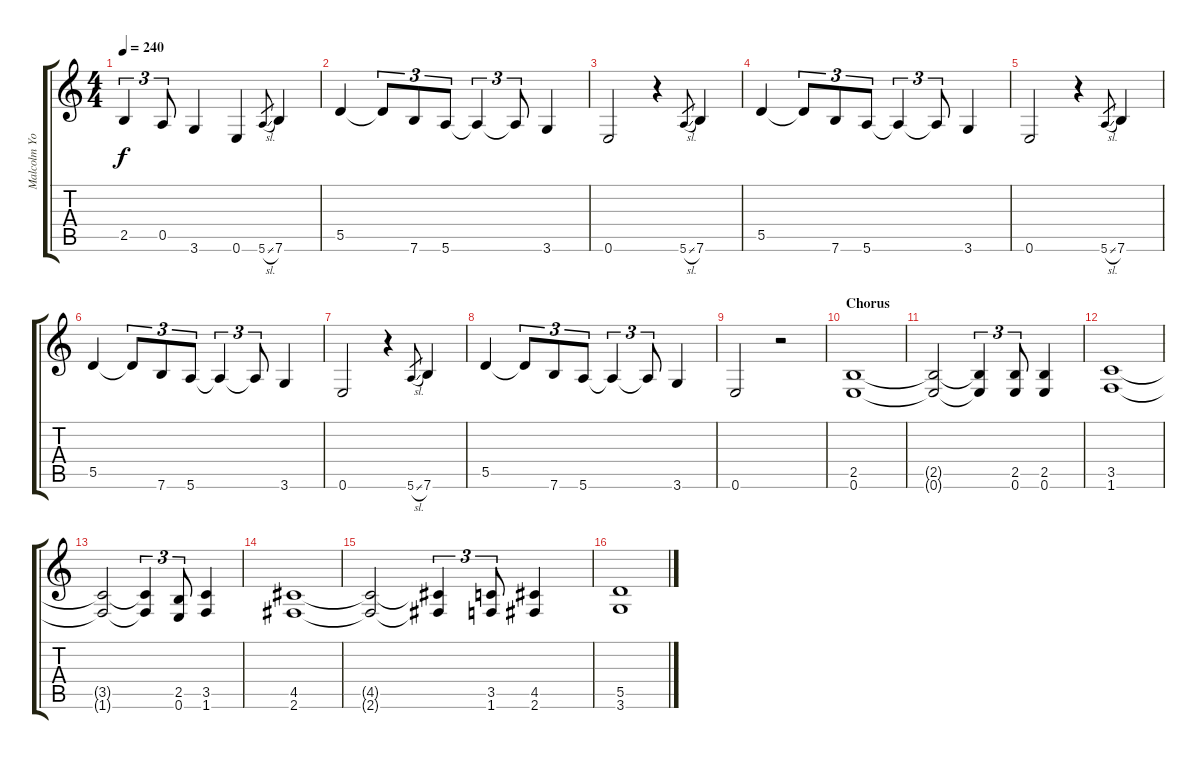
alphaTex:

\track ("Malcolm Young" "Malcolm Yo") {instrument overdrivenguitar}
\staff {score tabs}
\tuning (E4 B3 G3 D3 A2 E2) {hide}
\ts (4 4)
\tempo 240
\clef g2
\ks c
2.5.4{tu (3 2) dy f} 0.5.8{tu (3 2)} 3.6.4 0.6.4 5.6{sl}.8{gr} 7.6.4 |
5.5.4 5.5{t}.8{tu (3 2)} 7.6.8{tu (3 2)} 5.6.8{tu (3 2)} 5.6{t}.4{tu (3 2)} 5.6{t}.8{tu (3 2)} 3.6.4 |
0.6.2 r.4 5.6{sl}.8{gr} 7.6.4 |
5.5.4 5.5{t}.8{tu (3 2)} 7.6.8{tu (3 2)} 5.6.8{tu (3 2)} 5.6{t}.4{tu (3 2)} 5.6{t}.8{tu (3 2)} 3.6.4 |
0.6.2 r.4 5.6{sl}.8{gr} 7.6.4 |
5.5.4 5.5{t}.8{tu (3 2)} 7.6.8{tu (3 2)} 5.6.8{tu (3 2)} 5.6{t}.4{tu (3 2)} 5.6{t}.8{tu (3 2)} 3.6.4 |
0.6.2 r.4 5.6{sl}.8{gr} 7.6.4 |
5.5.4 5.5{t}.8{tu (3 2)} 7.6.8{tu (3 2)} 5.6.8{tu (3 2)} 5.6{t}.4{tu (3 2)} 5.6{t}.8{tu (3 2)} 3.6.4 |
0.6.2 r.2 |
\section ("" "Chorus")
(2.5 0.6).1 |
(2.5{t} 0.6{t}).2 (2.5{t} 0.6{t}).4{tu (3 2)} (2.5 0.6).8{tu (3 2)} (2.5 0.6).4 |
(3.5 1.6).1 |
(3.5{t} 1.6{t}).2 (3.5{t} 1.6{t}).4{tu (3 2)} (2.5 0.6).8{tu (3 2)} (3.5 1.6).4 |
(4.5 2.6).1 |
(4.5{t} 2.6{t}).2 (4.5{t} 2.6{t}).4{tu (3 2)} (3.5 1.6).8{tu (3 2)} (4.5 2.6).4 |
(5.5 3.6).1
